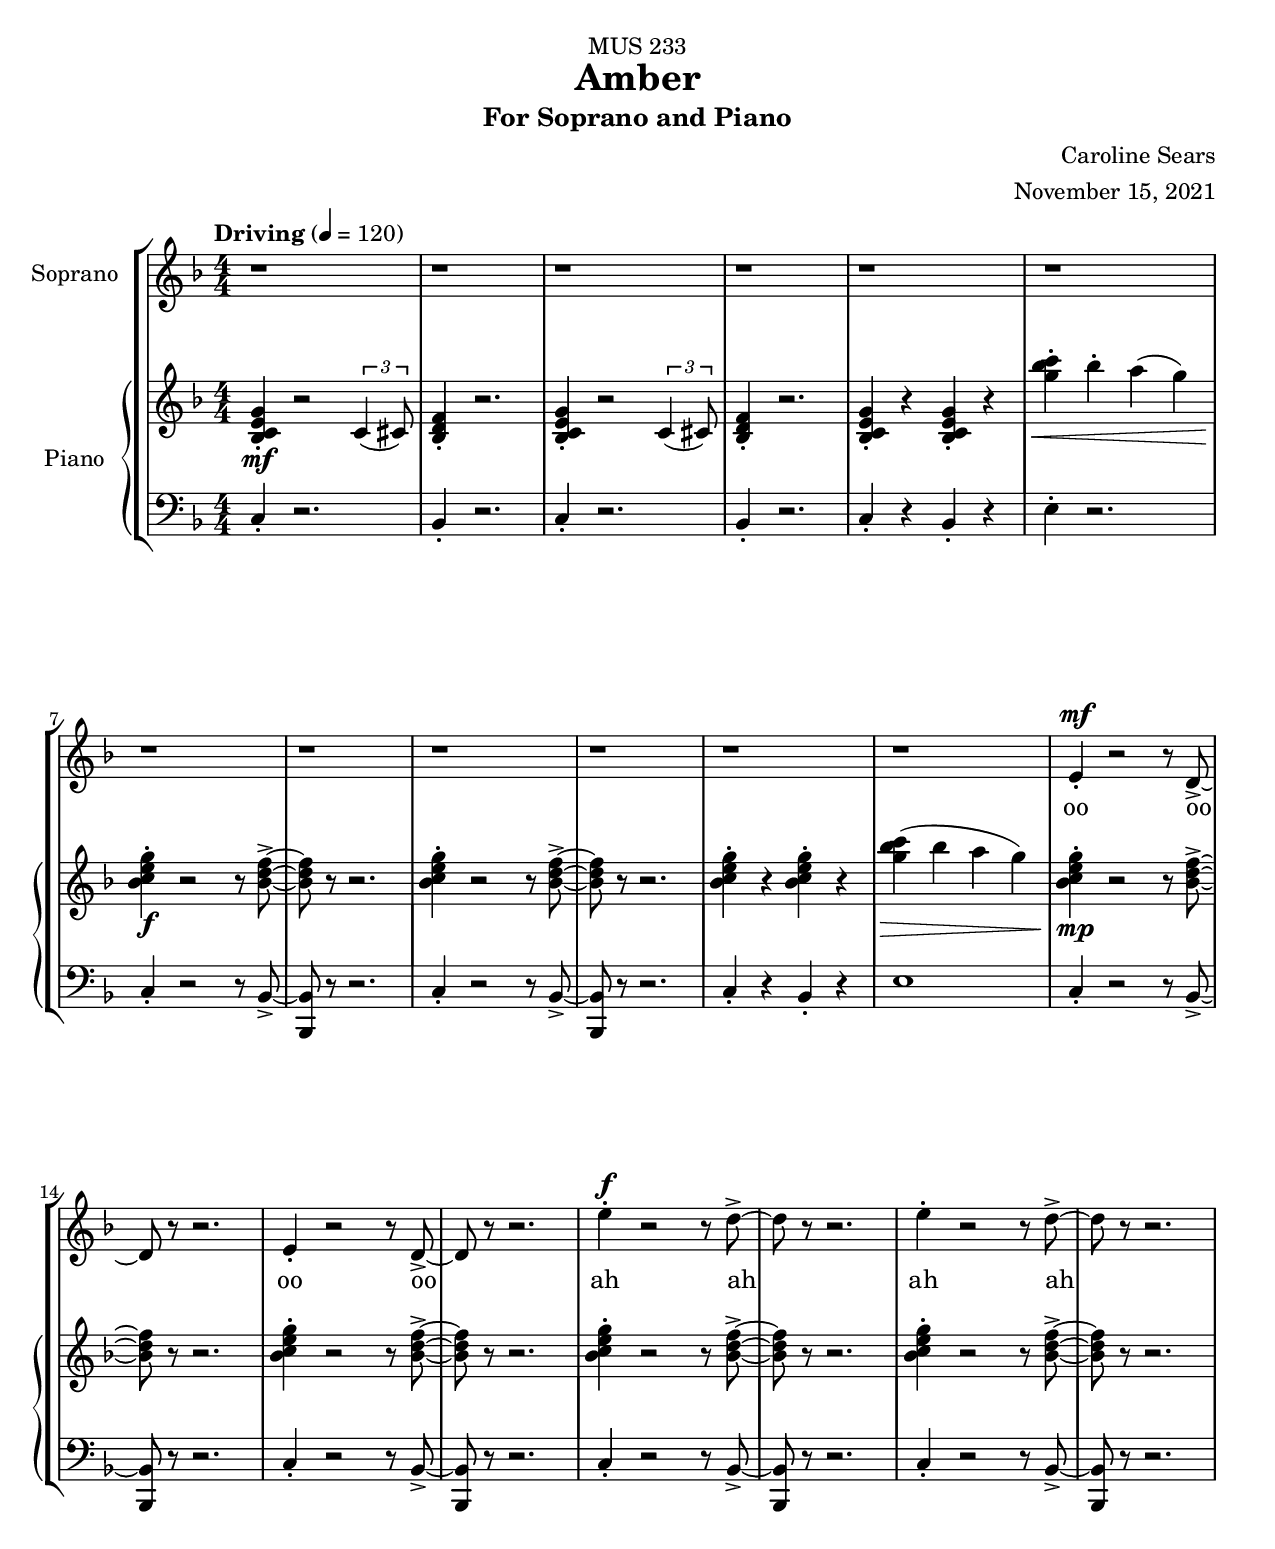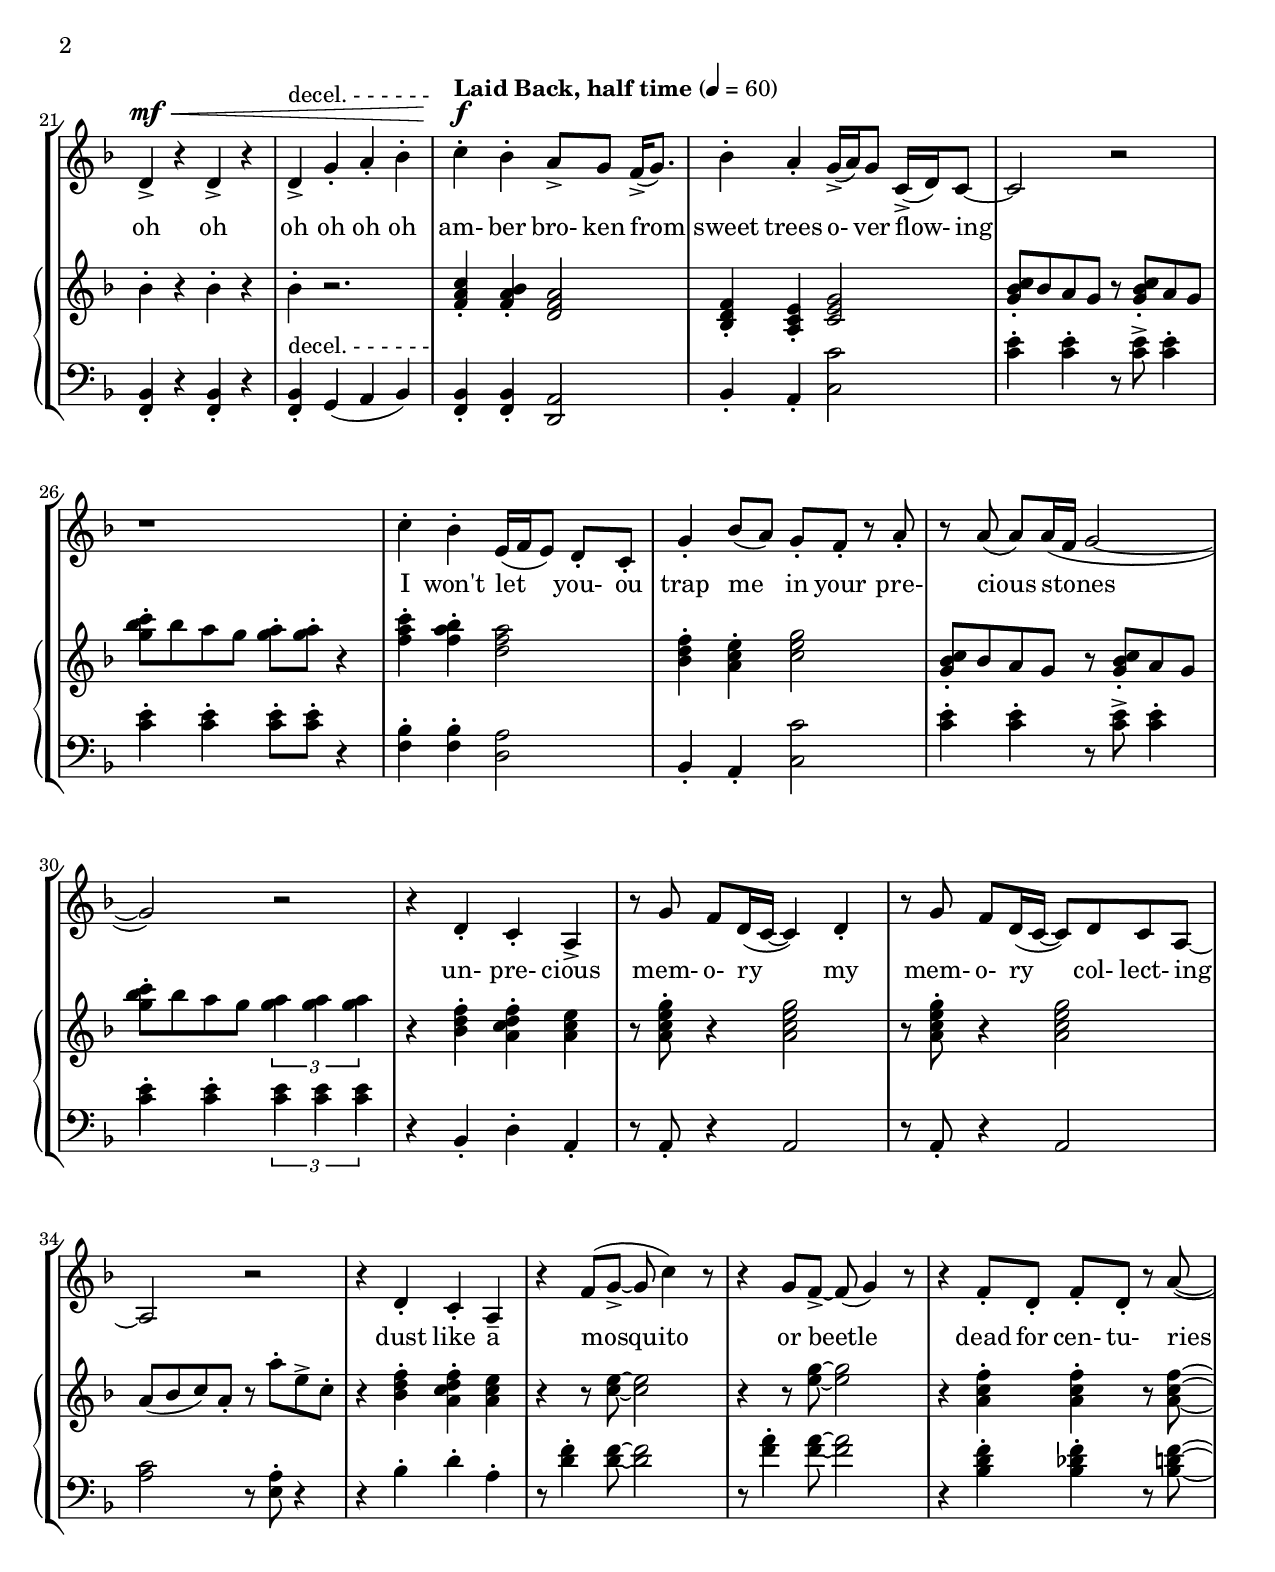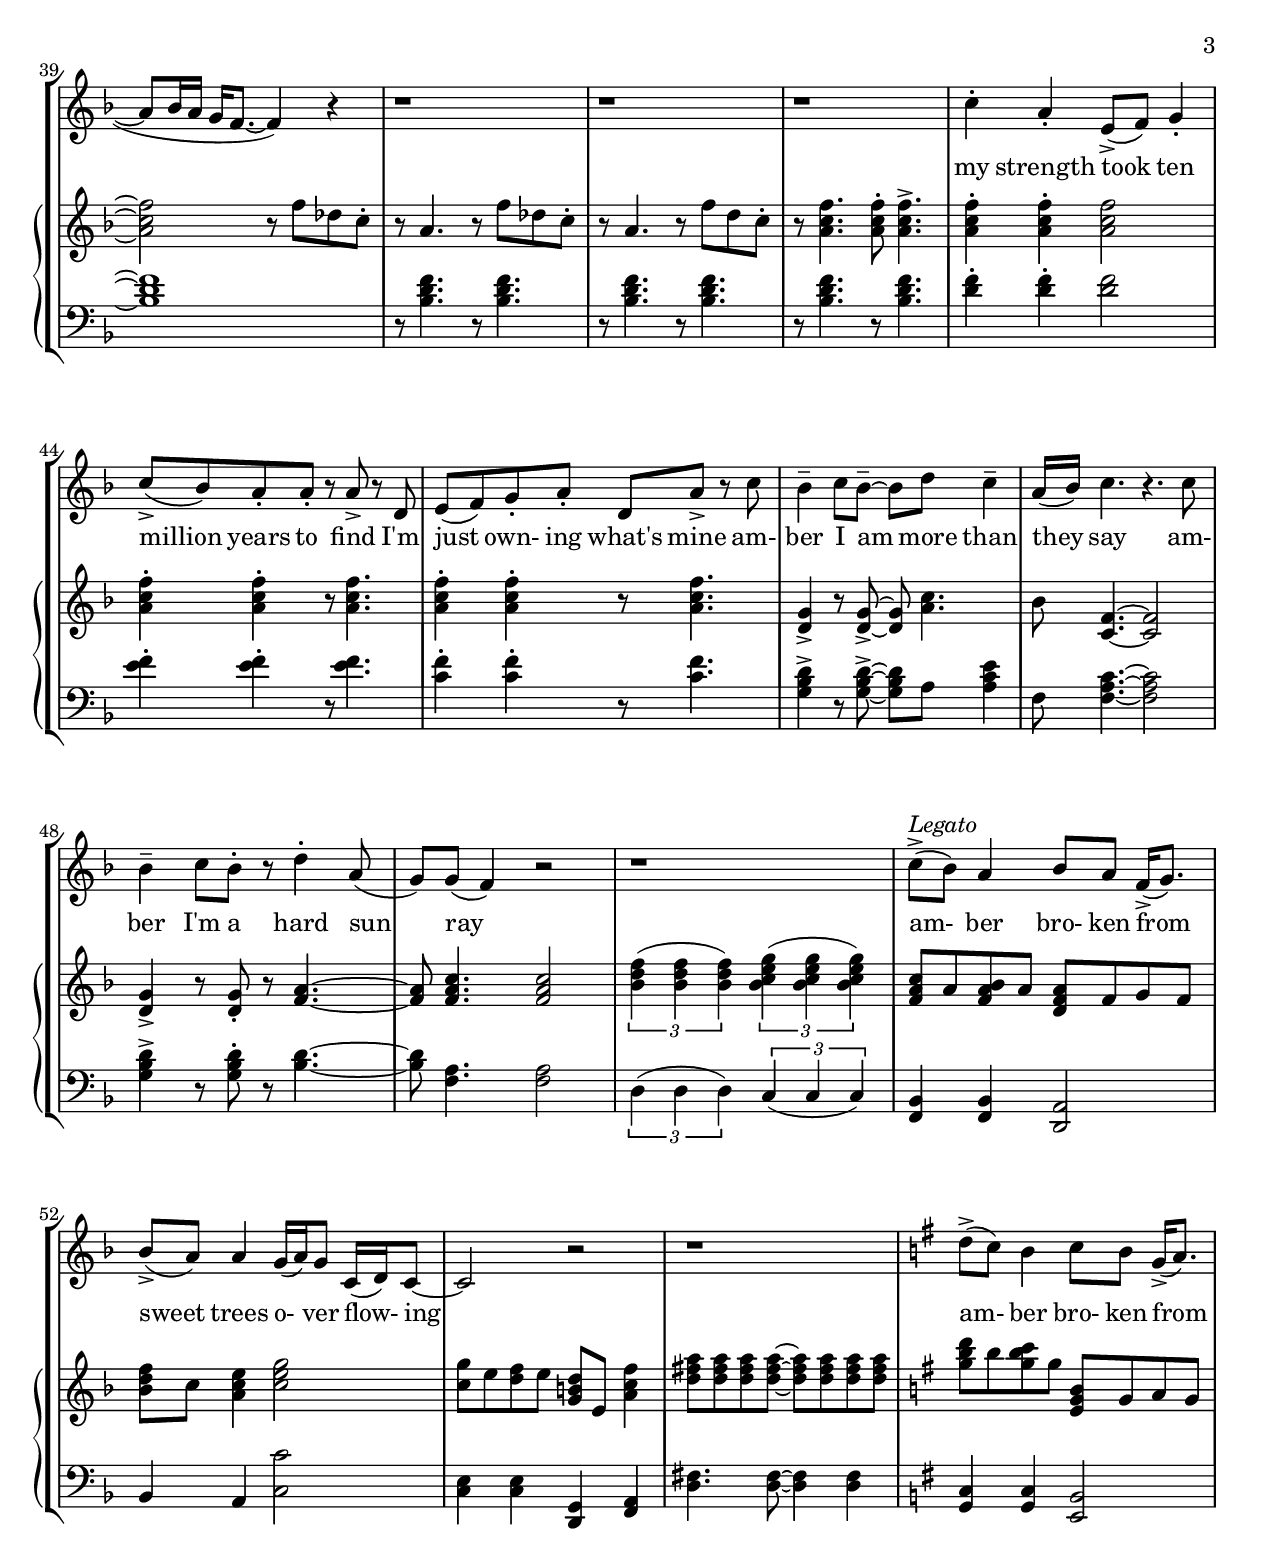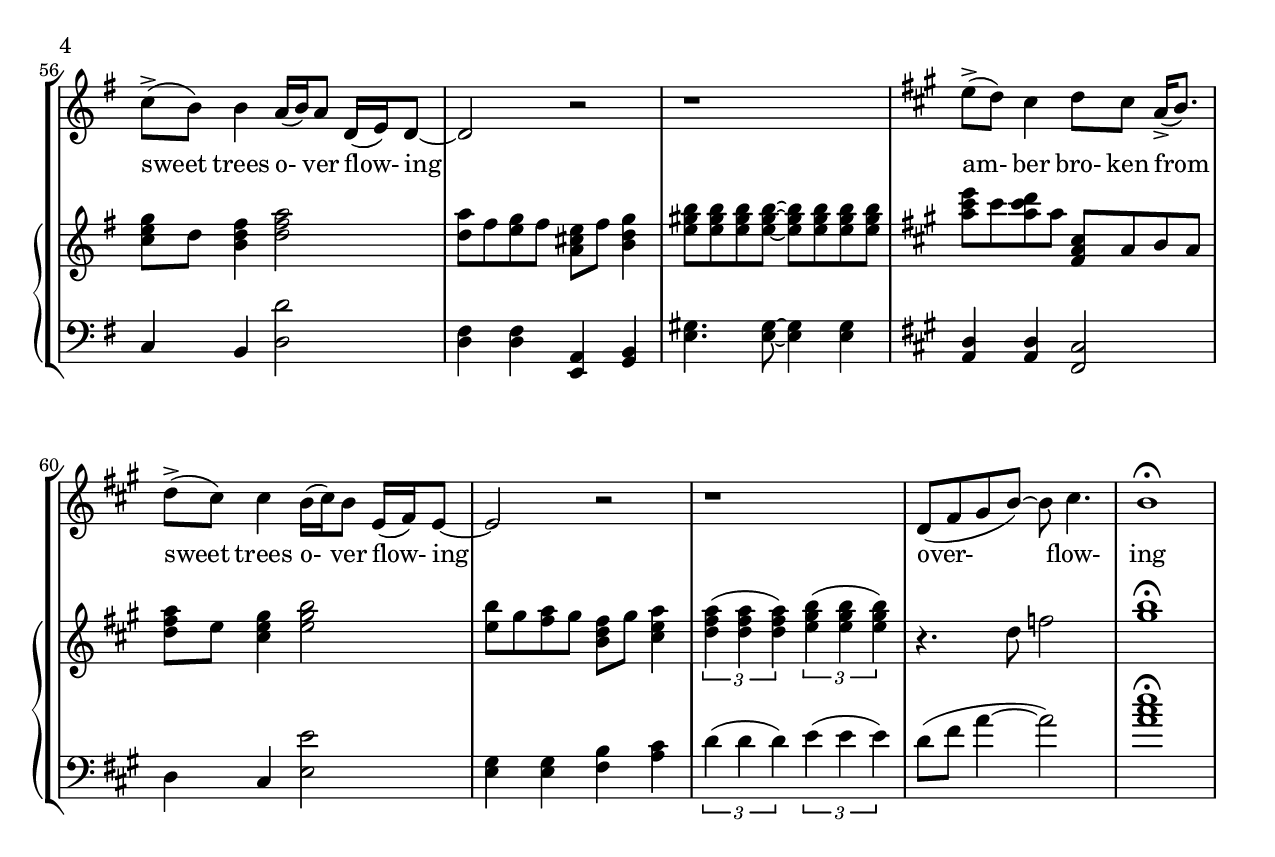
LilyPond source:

%%%%%%%%%%%%%%%%%%%% Header + Paper Dimensions %%%%%%%%%%%%%%%%%%%%
\header {
  title = "Amber"
    subtitle = "For Soprano and Piano"
    dedication = "MUS 233"
    composer = "Caroline Sears"
    arranger = "November 15, 2021"
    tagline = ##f

}
\paper {
  #(set-paper-size "ansi a")
  #(define top-margin (* 0.75 in))
}

%%%%%%%%%%%%%%%%%%%% Musical/Lyrical Content %%%%%%%%%%%%%%%%%%%%%%%%%%

%%%%% VOICE PART %%%%%%%%%%%
theNotes = \relative c'' {
    \set Staff.midiInstrument = "flute"
    \key f \major % C mixolydian
    \numericTimeSignature \time 4/4
    \tempo "Driving" 4 = 120
    \dynamicUp

    %%Intro %%
    r1 | r1 |r1 | r1 | r1 | r1 | r1 | r1 | r1 | r1 | r1 | r1 |
    e,4\staccato\mf r2 r8 d8\accent~ |d8 r8 r2. |e4\staccato r2 r8 d8\accent~ |d8 r8 r2. 
    e'4\staccato\f r2 r8 d8\accent~ |d8 r8 r2. |e4\staccato r2 r8 d8\accent~ |d8 r8 r2. 
    d,4\accent\mf\< r4 d4\accent r4| d4\accent^\markup{"decel. - - - - - -"}  g4\staccato a4\staccato bes\staccato |


    %% Verse 1 %%

    %bar 23%
    \tempo "Laid Back, half time" 4 = 60
    c4\staccato\!\f bes4\staccato  a8\accent g8 f16\accent (g8.) | bes4\staccato  a\staccato g16\accent (a16) g8 c,16\accent (d16) c8~ |
    c2 r2 | r1 |
    %bar 27%
     c'4\staccato bes4\staccato  e,16 (f16 e8)  d8\staccato c8\staccato | g'4\staccato bes8 (a) g8\staccato f8\staccato r8 a8\staccato |
    r8 a8 (a) a16 (f16 g2~ | g2) r2 |
    %bar 31%
    r4 d4\staccato c4\staccato a\accent |r8 g'8 f d16 (c16~c4) d4\staccato | r8 g8 f d16 (c16~c8) d8 c8 a~ |a2 r2 |
    %bar 35%
    r4 d4\staccato c4\staccato a4\tenuto | r4 f'8 (g8\accent~g8 c4) r8 | r4 g8 f8\accent~f8 (g4) r8 | r4 f8\staccato d\staccato f\staccato d\staccato r8 a'8(~a8 bes16  a16 
    g f8.~f4)  r4|
    %bar40
     r1 |r1| r1 |
     %bar 43
    c'4\staccato a\staccato e8\accent (f8) g4\staccato | c8\accent (bes) a8\staccato a8\staccato r8 a\accent r8 d,8 |
    e8 (f) g8\staccato a8\staccato  d,8 a'8\accent r8 c8| bes4\tenuto c8 bes8\tenuto~bes8 d8 c4\tenuto| a16 (bes) c4. r4. c8|
    %bar 48
    bes4\tenuto c8 bes8\staccato r8 d4\staccato a8 (g8) g8 (f4) r2 | r1 |
    %bar 50
    c'8\accent^\markup{\italic{"Legato"}} (bes8)  a4 bes8 a8 f16\accent (g8.) | bes8\accent (a8) a4 g16 (a16) g8 c,16 (d16) c8~ |
    c2 r2 | r1 |
    %bar 54
    \key g \major
    d'8\accent (c8)  b4 c8 b8 g16\accent (a8.) | c8\accent (b8) b4 a16 (b16) a8 d,16 (e16) d8~ |
    d2 r2 | r1 |
    \key a \major
    %bar 58
    e'8\accent (d8)  cis4 d8 cis8 a16\accent (b8.) | d8\accent (cis8) cis4 b16 (cis16) b8 e,16 (fis16) e8~ |
    e2 r2 | r1 |
    %bar 62
    d8 (fis gis b)~b8 cis4.|b1\fermata|






    %% Verse 2 %%

    %% Breakdown %%

    %% Verse 3? %%

    %% End %%
    
  }

theWords =  \lyricmode {
      %% Intro %%%
      oo oo oo oo
      ah ah ah ah
      oh oh oh oh oh oh
      %% Verse 1%%%
      am- ber bro- ken from
      sweet trees o- ver flow- ing
      I won't let you- _ou  trap me
      in your pre- cious stones_
      un- pre- cious mem- o- ry my
      mem- o- ry col- lect- ing
      dust like a mosquito or beetle
      dead for cen- tu- ries
      my strength took ten million
      years to find
      I'm just own- ing what's mine
      am- ber I am more than they say
      am- ber I'm a hard sun ray 

      am- ber bro- ken from
      sweet trees o- ver flow- ing

      am- ber bro- ken from
      sweet trees o- ver flow- ing

      am- ber bro- ken from
      sweet trees o- ver flow- ing

      over- flow- ing



  }

%%%%%% PIANO PART %%%%%%%%%%
righthand =\relative c' {
    \key f \major
    \numericTimeSignature \time 4/4

    %%%%%%%% INTRO %%%%%%%%
    \tempo "Driving" 4 = 120
    <bes c e g>4\staccato\mf r2 \tuplet 3/2 {c4 (cis8)} | <bes d f>4\staccato r2.|
    <bes c e g>4\staccato r2 \tuplet 3/2 {c4 (cis8)} | <bes d f>4\staccato r2.|
    <bes c e g>4\staccato r4 <bes c e g>4\staccato r4|
    <g'' bes c>4\staccato\< bes\staccato a (g) |
    <bes, c e g>4\staccato\!\f r2 r8 <bes d f>8\accent~|<bes d f>8 r8 r2. |
    <bes c e g>4\staccato r2 r8 <bes d f>8\accent~|<bes d f>8 r8 r2. |
    <bes c e g>4\staccato r4 <bes c e g>4\staccato r4|
    <g' bes c>4\> (bes a g) |
    <bes, c e g>4\!\mp\staccato r2 r8 <bes d f>8\accent~|<bes d f>8 r8 r2. |
    <bes c e g>4\staccato r2 r8 <bes d f>8\accent~|<bes d f>8 r8 r2. |
    <bes c e g>4\staccato r2 r8 <bes d f>8\accent~|<bes d f>8 r8 r2. |
    <bes c e g>4\staccato r2 r8 <bes d f>8\accent~|<bes d f>8 r8 r2. |
    bes4\staccato r4 bes4\staccato r4 | bes4\staccato r2. | 
    

    
    %%%% VERSE 1 %%%%%%%%
    \tempo "Laid Back, half time" 4 = 60

    %bar 23%
    <f a c>4\staccato <f a bes>\staccato <d f a>2 | <bes d f>4\staccato <a c e>4\staccato  <c e g>2 |
    <g' bes c>8\staccato  bes  a g r8 <g bes c>8\staccato a g | <g' bes c>8\staccato  bes  a g <g a>8\staccato <g a>8\staccato r4|
    %bar 27%
    <f a c>4\staccato <f a bes>\staccato <d f a>2 | <bes d f>4\staccato <a c e>4\staccato  <c e g>2 |
    <g bes c>8\staccato  bes  a g r8 <g bes c>8\staccato a g | <g' bes c>8\staccato  bes  a g \tuplet 3/2 {<g a>4 <g a>4 <g a>4 } |
    %bar 31%
    r4 <bes, d f>4\staccato <a c d f>4\staccato <a c e> | r8 <a c e g>\staccato r4 <a c e g>2 |  r8 <a c e g>\staccato r4 <a c e g>2 | 
    %bar 34%
    a8 (bes c) a\staccato r8 a'\staccato e\accent c\staccato |r4 <bes d f>4\staccato <a c d f>4\staccato <a c e> |
    r4 r8 <c e>8~<c e>2 | r4 r8 <e g>8~<e g>2 | r4 <a, c f>4\staccato <a c f>4\staccato r8 <a c f>8~| <a c f>2 r8 f'8 des c\staccato|
    %bar 40
    r8 a4. r8 f'8 des c\staccato | r8 a4. r8 f'8 d c\staccato | r8 <a c f>4. <a c f>8\staccato <a c f>4.\accent  |
    <a c f>4\staccato <a c f>4\staccato <a c f>2 |<a c f>4\staccato <a c f>4\staccato r8<a c f>4.| 
    %bar45
    <a c f>4\staccato <a c f>4\staccato r8<a c f>4.| <g d>4\accent r8 <g d>\accent~<g d>8 <a c>4. |
    bes8 <f c>4.~<f c>2 |<g d>4\accent r8 <g d>\staccato r8 <f a>4.~| <f a>8 <f a c>4. <f a c>2 |
    %bar 50
    \tuplet 3/2 {<bes d f>4 (<bes d f>4 <bes d f>4)} \tuplet 3/2 { <bes c e g>4 (<bes c e g>4 <bes c e g>4)} |
    %bar 51
    <f a c>8 a8 <f a bes>8 a8 <d, f a>8 f8 g8 f | <bes d f>8 c8 <a c e>4 <c e g>2 |
    <c g'>8 e8 <d f>8 e8 <g, b d > e8 <a c f>4 | <d fis a>8 <d fis a>8 <d fis a>8 <d fis a>8~<d fis a>8 <d fis a>8 <d fis a>8 <d fis a>8 |
    %bar 55
    \key g \major
    <g b d>8 b8 <g b c>8 g8 <e, g b>8 g8 a8 g | <c e g>8 d8 <b d fis>4 <d fis a>2 |
    <d a'>8 fis8 <e g>8 fis8 <a, cis e > fis'8 <b, d g>4 | <e gis b>8 <e gis b>8 <e gis b>8 <e gis b>8~<e gis b>8<e gis b>8 <e gis b>8 <e gis b>8|

    \key a \major 
    <a cis e>8 cis8 <a cis d>8 a8 <fis, a cis>8 a8 b8 a | <d fis a>8 e8 <cis e gis>4 <e gis b>2 |
    <e b'>8 gis8 <fis a>8 gis8 <b, d fis > gis'8 <cis, e a>4 |\tuplet 3/2 {<d fis a>4 (<d fis a>4 <d fis a>4)} \tuplet 3/2 { <e gis b>4 (<e gis b>4 <e gis b>4)} |
    r4. d8 f2 | <gis b>1\fermata |
    



  }

lefthand = \relative c {
    \key f \major
    \numericTimeSignature \time 4/4
    \clef "bass"

    %%%%%%%% INTRO %%%%%%%%
    \tempo "Driving" 4 = 120
    c4\staccato r2.|bes4\staccato r2. |
    c4\staccato r2.|bes4\staccato r2. |
    c4\staccato r4 bes4\staccato r4|
    e4\staccato r2.|
    c4\staccato r2 r8 bes8~\accent|<bes bes,>8 r8 r2. |
    c4\staccato r2 r8 bes8~\accent|<bes bes,>8 r8 r2. |
    c4\staccato r4 bes4\staccato r4|
    e1|
    c4\staccato r2 r8 bes8~\accent|<bes bes,>8 r8 r2. |
    c4\staccato r2 r8 bes8~\accent|<bes bes,>8 r8 r2. |
    c4\staccato r2 r8 bes8~\accent|<bes bes,>8 r8 r2. |
    c4\staccato r2 r8 bes8~\accent|<bes bes,>8 r8 r2. |
    <bes f>4\staccato r4 <bes f>4\staccato r4 |
    <bes f>4\staccato^\markup{"decel. - - - - - -"} g4 (a bes) |

    %%%%% VERSE 1 %%%%%%%%%%
    \tempo "Laid Back, half time" 4 = 60

    %bar 23%
    <f bes>4\staccato <f bes>4\staccato <d a'>2 | bes'4\staccato a4\staccato <c c'>2| 
    <c' e>4\staccato <c e>\staccato r8 <c e>\accent <c e>4\staccato  |
     <c e>4\staccato <c e>\staccato <c e>8\staccato <c e>8\staccato r4 |
     %bar 27%
     <f, bes>4\staccato <f bes>4\staccato <d a'>2 | bes4\staccato a4\staccato <c c'>2|
     <c' e>4\staccato <c e>\staccato r8 <c e>\accent <c e>4\staccato  |
     <c e>4\staccato <c e>\staccato \tuplet 3/2 {<c e>4 <c e>4 <c e>4}  |
     %bar 31%
      r4 bes,4\staccato d\staccato a\staccato | r8 a8\staccato r4 a2 |r8 a8\staccato r4 a2 |
      %bar 34%
      <a' c>\2 r8 <a e>8\staccato r4 | r4 bes4\staccato d\staccato a\staccato |
      r8 <d f>4\staccato <d f>8~ <d f>2 | r8 <f a>4\staccato <f a>8~<f a>2 |
      %bar 38
      r4 <bes, d f>4\staccato <bes des f>4\staccato r8 <bes d f>8~|
      <bes d f>1 | r8 <bes d f>4. r8 <bes d f>4. |  r8 <bes d f>4. r8 <bes d f>4. |r8 <bes d f>4. r8 <bes d f>4. |
      %bar 43
      <d f>4\staccato <d f>\staccato <d f>2 | <e f>4\staccato <e f>\staccato r8 <e f>4.|
      <c f>4\staccato <c f>4\staccato r8 <c f>4. |
      %bar 46
      <g bes d>4\accent r8 <g bes d>8\accent~<g bes d>8 a8 <a c e>4 | f8 <f a c>4.~<f a c>2 | <g bes d>4\accent r8 <g bes d>8\staccato r8 <bes d >4.~|
      <bes d >8 <f a>4. <f a>2 |
      %bar 50
      \tuplet 3/2 {d4 (d d)} \tuplet 3/2 {c4 (c4 c)} |
      %bar 51
      <f, bes>4  < f bes>4 <d a' >2 | bes'4 a4 <c c'>2 |
      <c e>4 <c e>4 <g d>4 <a f>4| <d fis>4. <d fis>8~<d fis>4 <d fis> |
      %bar 55
      \key g \major
      <g, c>4  < g c>4 <e b' >2 | c'4 b4 <d d'>2 |
      <d fis>4 <d fis>4 <a e>4 <b g>4| <e gis>4. <e gis>8~<e gis>4 <e gis> |
      %bar 59
      \key a \major
      <a, d>4  < a d>4 <fis cis' >2 | d'4 cis4 <e e'>2 |
      <e gis>4 <e gis>4 <fis b>4 <a cis>4|\tuplet 3/2 {d4 (d d)} \tuplet 3/2 {e4 (e4 e)}  |
      d8 ( fis a4~a2 ) | <a cis e>1\fermata |
    
  }

%%%%%%%%%%%%%%%%%%%%%%% Score Setup %%%%%%%%%%%%%%%%%%%%%%%%%%%%%%%%%%%
\score {
\new StaffGroup <<
  \new Staff \with {instrumentName = "Soprano" 
    %shortInstrumentName = #"Sop. "
    }
  \new Voice = vocals \theNotes
  \new Lyrics \lyricsto vocals \theWords
  

  \new PianoStaff \with { instrumentName = "Piano" 
    %shortInstrumentName = #"Pno. "
    }
  <<
    \new Staff = "upper" \righthand
    \new Staff = "lower" \lefthand
  >>
>>

  \layout {}
  \midi {}
}